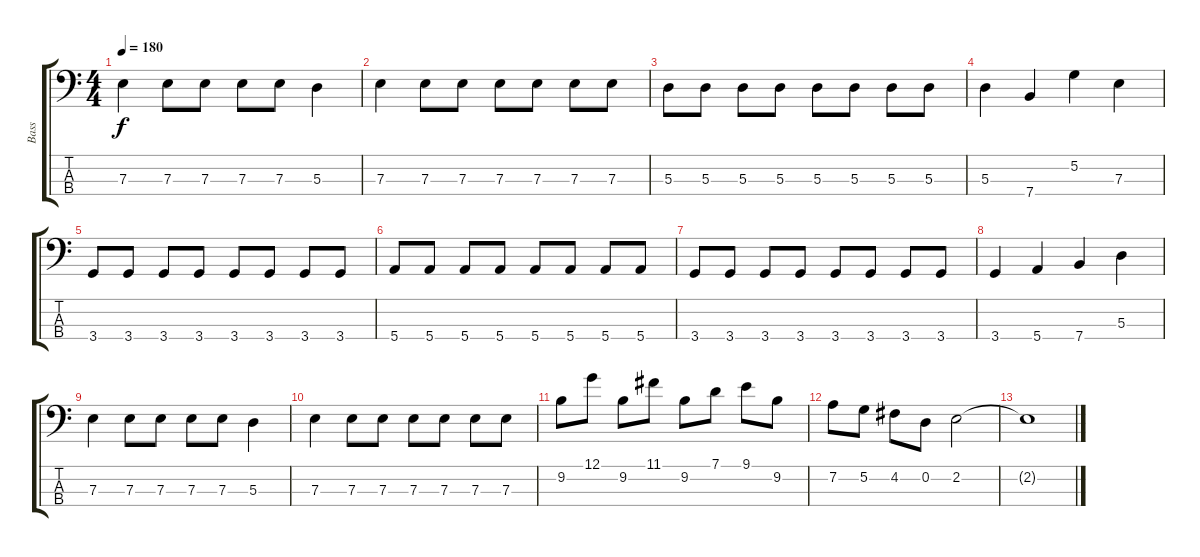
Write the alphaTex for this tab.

\track ("Bass" "Bass") {instrument electricbasspick}
\staff {score tabs}
\tuning (G2 D2 A1 E1) {hide}
\ts (4 4)
\tempo 180
\clef f4
\ks c
7.3.4{dy f} 7.3.8 7.3.8 7.3.8 7.3.8 5.3.4 |
7.3.4 7.3.8 7.3.8 7.3.8 7.3.8 7.3.8 7.3.8 |
5.3.8 5.3.8 5.3.8 5.3.8 5.3.8 5.3.8 5.3.8 5.3.8 |
5.3.4 7.4.4 5.2.4 7.3.4 |
3.4.8 3.4.8 3.4.8 3.4.8 3.4.8 3.4.8 3.4.8 3.4.8 |
5.4.8 5.4.8 5.4.8 5.4.8 5.4.8 5.4.8 5.4.8 5.4.8 |
3.4.8 3.4.8 3.4.8 3.4.8 3.4.8 3.4.8 3.4.8 3.4.8 |
3.4.4 5.4.4 7.4.4 5.3.4 |
7.3.4 7.3.8 7.3.8 7.3.8 7.3.8 5.3.4 |
7.3.4 7.3.8 7.3.8 7.3.8 7.3.8 7.3.8 7.3.8 |
9.2.8 12.1.8 9.2.8 11.1.8 9.2.8 7.1.8 9.1.8 9.2.8 |
7.2.8 5.2.8 4.2.8 0.2.8 2.2.2 |
2.2{t}.1
